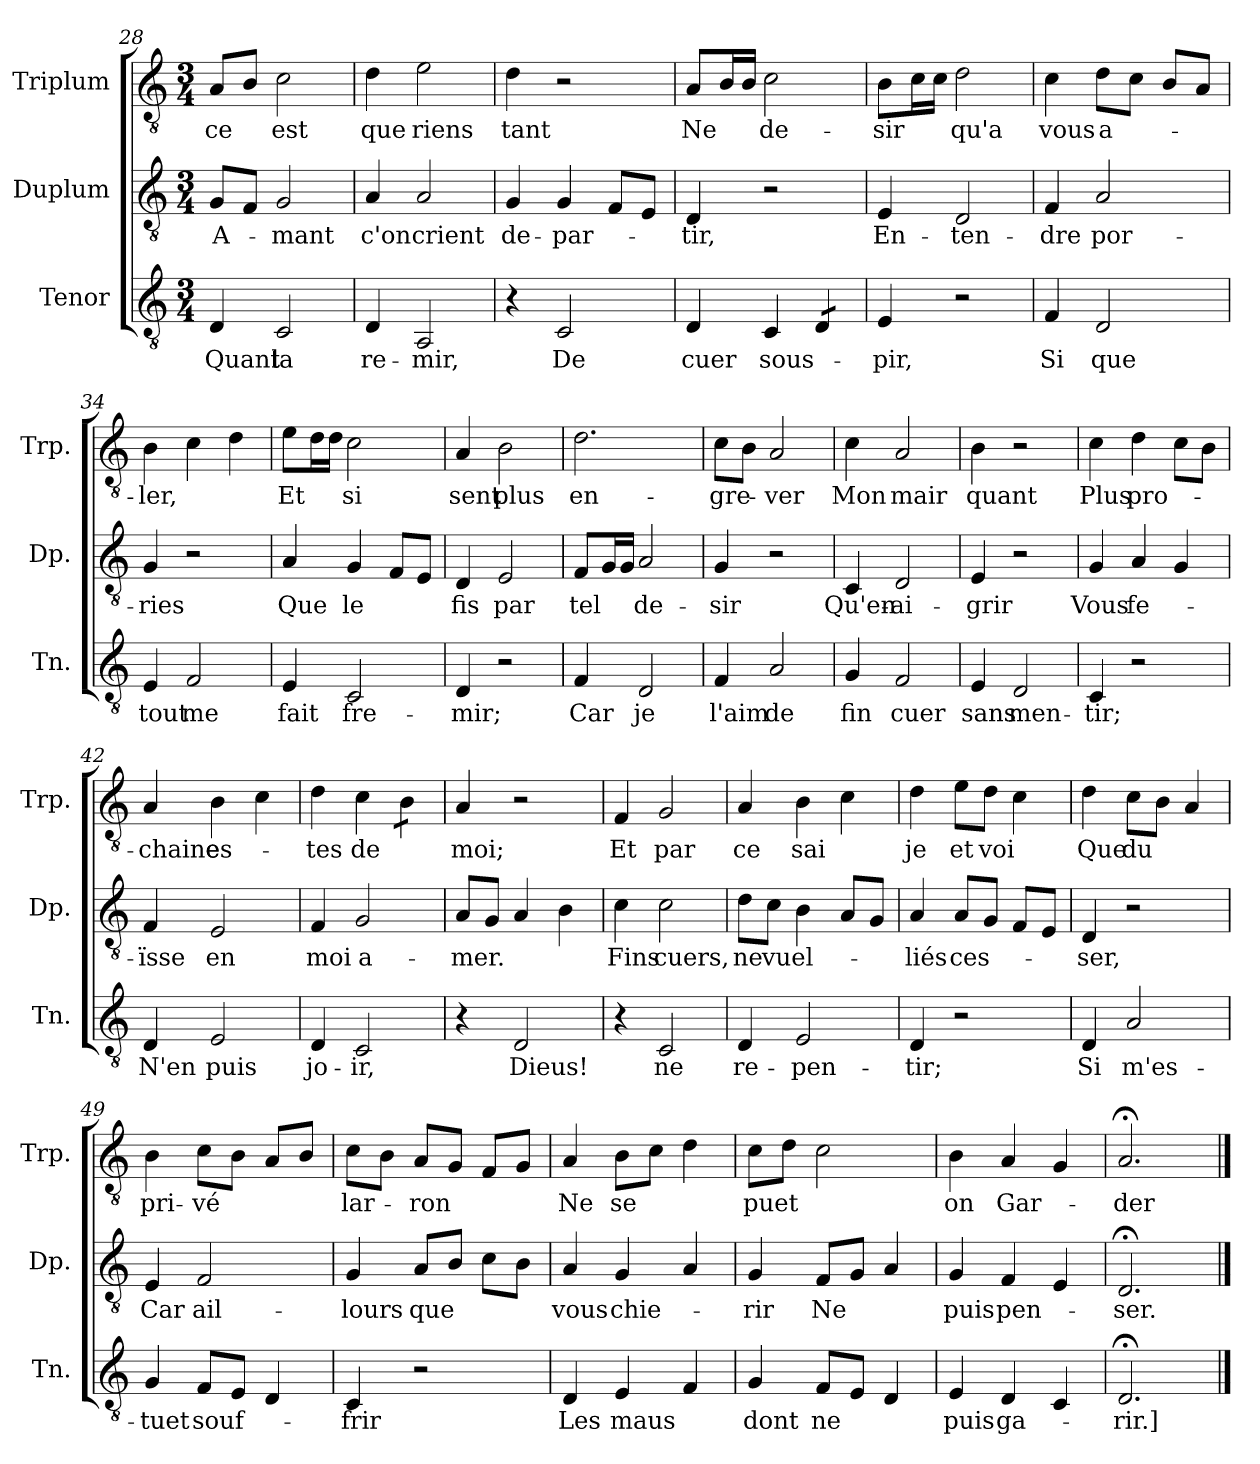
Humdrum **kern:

**kern	**text	**kern	**text	**kern	**text
*part3	*part3	*part2	*part2	*part1	*part1
*staff3	*staff3	*staff2	*staff2	*staff1	*staff1
*I"Tenor	*	*I"Duplum	*	*I"Triplum	*
*I'Tn.	*	*I'Dp.	*	*I'Trp.	*
*clefGv2	*	*clefGv2	*	*clefGv2	*
*k[]	*	*k[]	*	*k[]	*
*M3/4	*	*M3/4	*	*M3/4	*
=28	=28	=28	=28	=28	=28
!	!LO:LY:b	!	!LO:LY:b	!	!LO:LY:b
4D/	Quant	8G/L	A-	8A/L	ce
.	.	8F/J	.	8B/J	.
!	!LO:LY:b	!	!LO:LY:b	!	!LO:LY:b
2C/	la	2G/	-mant	2c\	est
=29	=29	=29	=29	=29	=29
!	!LO:LY:b	!	!LO:LY:b	!	!LO:LY:b
4D/	re-	4A/	c'on	4d\	que
!	!LO:LY:b	!	!LO:LY:b	!	!LO:LY:b
2AA/	-mir,	2A/	crient	2e\	riens
=30	=30	=30	=30	=30	=30
!	!	!	!LO:LY:b	!	!LO:LY:b
4r	.	4G/	de-	4d\	tant
!	!LO:LY:b	!	!LO:LY:b	!	!
2C/	De	4G/	-par-	2r	.
.	.	8F/L	.	.	.
.	.	8E/J	.	.	.
!!LO:LB:g=z
=31	=31	=31	=31	=31	=31
!	!LO:LY:b	!	!LO:LY:b	!	!LO:LY:b
4D/	cuer	4D/	-tir,	8A/L	Ne
*	*	*	*	*tremolo	*
.	.	.	.	16B/	.
.	.	.	.	16B/JJ	.
*	*	*	*	*Xtremolo	*
!	!LO:LY:b	!	!	!	!LO:LY:b
4C/	sous-	2r	.	2c\	de-
*tremolo	*	*	*	*	*
8D/L	.	.	.	.	.
8D/J	.	.	.	.	.
*Xtremolo	*	*	*	*	*
=32	=32	=32	=32	=32	=32
!	!LO:LY:b	!	!LO:LY:b	!	!LO:LY:b
4E/	-pir,	4E/	En-	8B\L	-sir
*	*	*	*	*tremolo	*
.	.	.	.	16c\	.
.	.	.	.	16c\JJ	.
*	*	*	*	*Xtremolo	*
!	!	!	!LO:LY:b	!	!LO:LY:b
2r	.	2D/	-ten-	2d\	qu'a
=33	=33	=33	=33	=33	=33
!	!LO:LY:b	!	!LO:LY:b	!	!LO:LY:b
4F/	Si	4F/	-dre	4c\	vous
!	!LO:LY:b	!	!LO:LY:b	!	!LO:LY:b
2D/	que	2A/	por-	8d\L	a-
.	.	.	.	8c\J	.
.	.	.	.	8B/L	.
.	.	.	.	8A/J	.
=34	=34	=34	=34	=34	=34
!	!LO:LY:b	!	!LO:LY:b	!	!LO:LY:b
4E/	tout	4G/	-ries	4B\	-ler,
!	!LO:LY:b	!	!	!	!
2F/	me	2r	.	4c\	.
.	.	.	.	4d\	.
=35	=35	=35	=35	=35	=35
!	!LO:LY:b	!	!LO:LY:b	!	!LO:LY:b
4E/	fait	4A/	Que	8e\L	Et
*	*	*	*	*tremolo	*
.	.	.	.	16d\	.
.	.	.	.	16d\JJ	.
*	*	*	*	*Xtremolo	*
!	!LO:LY:b	!	!LO:LY:b	!	!LO:LY:b
2C/	fre-	4G/	le	2c\	si
.	.	8F/L	.	.	.
.	.	8E/J	.	.	.
=36	=36	=36	=36	=36	=36
!	!LO:LY:b	!	!LO:LY:b	!	!LO:LY:b
4D/	-mir;	4D/	fis	4A/	sent
!	!	!	!LO:LY:b	!	!LO:LY:b
2r	.	2E/	par	2B\	plus
=37	=37	=37	=37	=37	=37
!	!LO:LY:b	!	!LO:LY:b	!	!LO:LY:b
4F/	Car	8F/L	tel	2.d\	en-
*	*	*tremolo	*	*	*
.	.	16G/	.	.	.
.	.	16G/JJ	.	.	.
*	*	*Xtremolo	*	*	*
!	!LO:LY:b	!	!LO:LY:b	!	!
2D/	je	2A/	de-	.	.
=38	=38	=38	=38	=38	=38
!	!LO:LY:b	!	!LO:LY:b	!	!LO:LY:b
4F/	l'aim	4G/	-sir	8c\L	-gre-
.	.	.	.	8B\J	.
!	!LO:LY:b	!	!	!	!LO:LY:b
2A/	de	2r	.	2A/	-ver
=39	=39	=39	=39	=39	=39
!	!LO:LY:b	!	!LO:LY:b	!	!LO:LY:b
4G/	fin	4C/	Qu'en-	4c\	Mon
!	!LO:LY:b	!	!LO:LY:b	!	!LO:LY:b
2F/	cuer	2D/	-ai-	2A/	mair
!!LO:LB:g=z
=40	=40	=40	=40	=40	=40
!	!LO:LY:b	!	!LO:LY:b	!	!LO:LY:b
4E/	sans	4E/	-grir	4B\	quant
!	!LO:LY:b	!	!	!	!
2D/	men-	2r	.	2r	.
=41	=41	=41	=41	=41	=41
!	!LO:LY:b	!	!LO:LY:b	!	!LO:LY:b
4C/	-tir;	4G/	Vous	4c\	Plus
!	!	!	!LO:LY:b	!	!LO:LY:b
2r	.	4A/	fe-	4d\	pro-
.	.	4G/	.	8c\L	.
.	.	.	.	8B\J	.
=42	=42	=42	=42	=42	=42
!	!LO:LY:b	!	!LO:LY:b	!	!LO:LY:b
4D/	N'en	4F/	-ïsse	4A/	-chaine
!	!LO:LY:b	!	!LO:LY:b	!	!LO:LY:b
2E/	puis	2E/	en	4B\	es-
.	.	.	.	4c\	.
=43	=43	=43	=43	=43	=43
!	!LO:LY:b	!	!LO:LY:b	!	!LO:LY:b
4D/	jo-	4F/	moi	4d\	-tes
!	!LO:LY:b	!	!LO:LY:b	!	!LO:LY:b
2C/	-ir,	2G/	a-	4c\	de
*	*	*	*	*tremolo	*
.	.	.	.	8B\L	.
.	.	.	.	8B\J	.
*	*	*	*	*Xtremolo	*
=44	=44	=44	=44	=44	=44
!	!	!	!LO:LY:b	!	!LO:LY:b
4r	.	8A/L	-mer.	4A/	moi;
.	.	8G/J	.	.	.
!	!LO:LY:b	!	!	!	!
2D/	Dieus!	4A/	.	2r	.
.	.	4B\	.	.	.
=45	=45	=45	=45	=45	=45
!	!	!	!LO:LY:b	!	!LO:LY:b
4r	.	4c\	Fins	4F/	Et
!	!LO:LY:b	!	!LO:LY:b	!	!LO:LY:b
2C/	ne	2c\	cuers,	2G/	par
=46	=46	=46	=46	=46	=46
!	!LO:LY:b	!	!LO:LY:b	!	!LO:LY:b
4D/	re-	8d\L	ne	4A/	ce
!	!	!	!LO:LY:b	!	!
.	.	8c\J	vuel-	.	.
!	!LO:LY:b	!	!	!	!LO:LY:b
2E/	-pen-	4B\	.	4B\	sai
.	.	8A/L	.	4c\	.
.	.	8G/J	.	.	.
=47	=47	=47	=47	=47	=47
!	!LO:LY:b	!	!LO:LY:b	!	!LO:LY:b
4D/	-tir;	4A/	-liés	4d\	je
!	!	!	!LO:LY:b	!	!LO:LY:b
2r	.	8A/L	ces-	8e\L	et
!	!	!	!	!	!LO:LY:b
.	.	8G/J	.	8d\J	voi
.	.	8F/L	.	4c\	.
.	.	8E/J	.	.	.
!!LO:PB:g=z
=48	=48	=48	=48	=48	=48
!	!LO:LY:b	!	!LO:LY:b	!	!LO:LY:b
4D/	Si	4D/	-ser,	4d\	Que
!	!LO:LY:b	!	!	!	!LO:LY:b
2A/	m'es-	2r	.	8c\L	du
.	.	.	.	8B\J	.
.	.	.	.	4A/	.
=49	=49	=49	=49	=49	=49
!	!LO:LY:b	!	!LO:LY:b	!	!LO:LY:b
4G/	-tuet	4E/	Car	4B\	pri-
!	!LO:LY:b	!	!LO:LY:b	!	!LO:LY:b
8F/L	souf-	2F/	ail-	8c\L	-vé
8E/J	.	.	.	8B\J	.
4D/	.	.	.	8A/L	.
.	.	.	.	8B/J	.
=50	=50	=50	=50	=50	=50
!	!LO:LY:b	!	!LO:LY:b	!	!LO:LY:b
4C/	-frir	4G/	-lours	8c\L	lar-
.	.	.	.	8B\J	.
!	!	!	!LO:LY:b	!	!LO:LY:b
2r	.	8A/L	que	8A/L	-ron
.	.	8B/J	.	8G/J	.
.	.	8c\L	.	8F/L	.
.	.	8B\J	.	8G/J	.
=51	=51	=51	=51	=51	=51
!	!LO:LY:b	!	!LO:LY:b	!	!LO:LY:b
4D/	Les	4A/	vous	4A/	Ne
!	!LO:LY:b	!	!LO:LY:b	!	!LO:LY:b
4E/	maus	4G/	chie-	8B\L	se
.	.	.	.	8c\J	.
4F/	.	4A/	.	4d\	.
=52	=52	=52	=52	=52	=52
!	!LO:LY:b	!	!LO:LY:b	!	!LO:LY:b
4G/	dont	4G/	-rir	8c\L	puet
.	.	.	.	8d\J	.
!	!LO:LY:b	!	!LO:LY:b	!	!
8F/L	ne	8F/L	Ne	2c\	.
8E/J	.	8G/J	.	.	.
4D/	.	4A/	.	.	.
=53	=53	=53	=53	=53	=53
!	!LO:LY:b	!	!LO:LY:b	!	!LO:LY:b
4E/	puis	4G/	puis	4B\	on
!	!LO:LY:b	!	!LO:LY:b	!	!LO:LY:b
4D/	ga-	4F/	pen-	4A/	Gar-
4C/	.	4E/	.	4G/	.
=54	=54	=54	=54	=54	=54
!	!LO:LY:b	!	!LO:LY:b	!	!LO:LY:b
2.D;</	-rir.]	2.D;</	-ser.	2.A;</	-der
==	==	==	==	==	==
*-	*-	*-	*-	*-	*-
